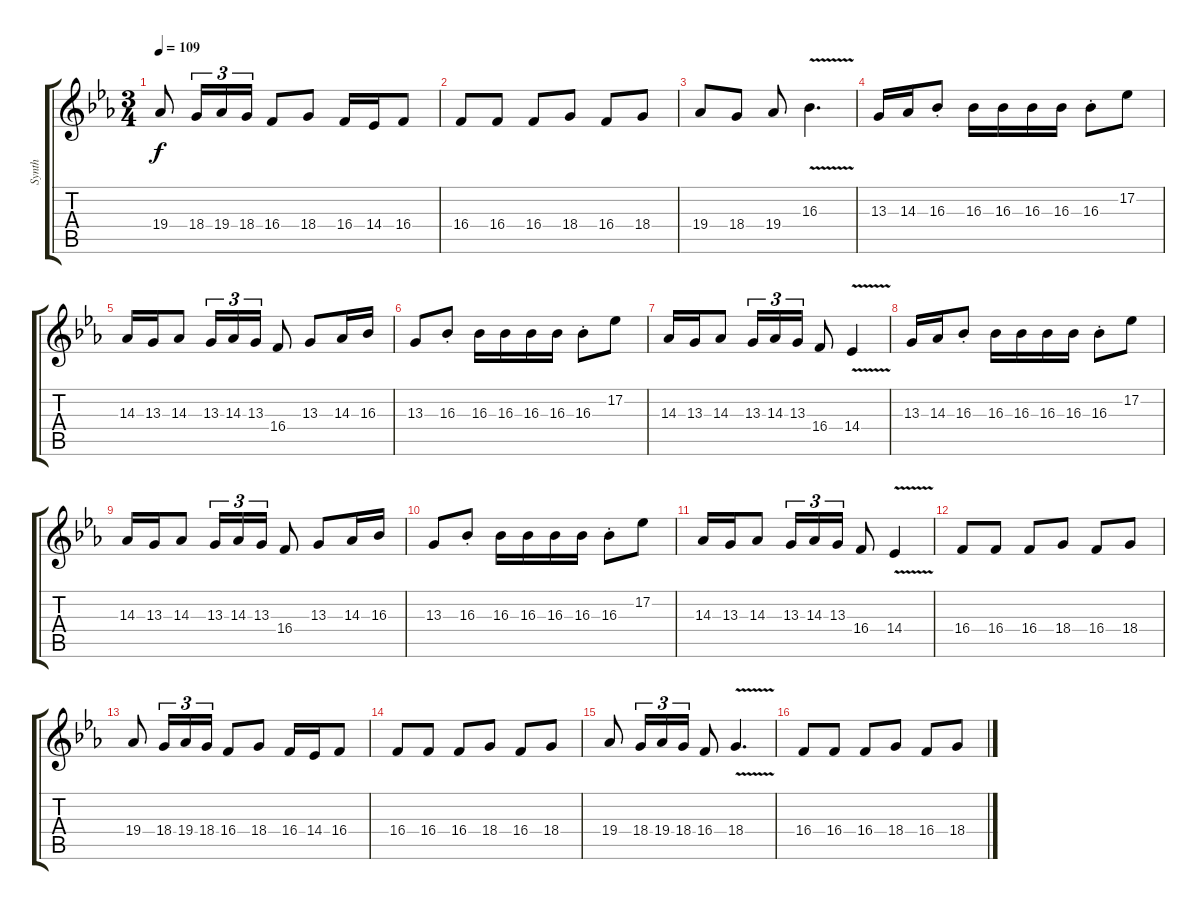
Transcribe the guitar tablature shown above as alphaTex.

\track ("Synth" "Synth") {instrument stringensemble2}
\staff {score tabs}
\tuning (Eb4 Bb3 Gb3 Db3 Ab2 Eb2) {hide}
\ts (3 4)
\tempo 109
\clef g2
\ks eb
19.4.8{dy f} 18.4.16{tu (3 2)} 19.4.16{tu (3 2)} 18.4.16{tu (3 2)} 16.4.8 18.4.8 16.4.16 14.4.16 16.4.8 |
16.4.8 16.4.8 16.4.8 18.4.8 16.4.8 18.4.8 |
19.4.8 18.4.8 19.4.8 16.3{v}.4{d} |
13.3.16 14.3.16 16.3{st}.8 16.3.16 16.3.16 16.3.16 16.3.16 16.3{st}.8 17.2.8 |
14.3.16 13.3.16 14.3.8 13.3.16{tu (3 2)} 14.3.16{tu (3 2)} 13.3.16{tu (3 2)} 16.4.8 13.3.8 14.3.16 16.3.16 |
13.3.8 16.3{st}.8 16.3.16 16.3.16 16.3.16 16.3.16 16.3{st}.8 17.2.8 |
14.3.16 13.3.16 14.3.8 13.3.16{tu (3 2)} 14.3.16{tu (3 2)} 13.3.16{tu (3 2)} 16.4.8 14.4{v}.4 |
13.3.16 14.3.16 16.3{st}.8 16.3.16 16.3.16 16.3.16 16.3.16 16.3{st}.8 17.2.8 |
14.3.16 13.3.16 14.3.8 13.3.16{tu (3 2)} 14.3.16{tu (3 2)} 13.3.16{tu (3 2)} 16.4.8 13.3.8 14.3.16 16.3.16 |
13.3.8 16.3{st}.8 16.3.16 16.3.16 16.3.16 16.3.16 16.3{st}.8 17.2.8 |
14.3.16 13.3.16 14.3.8 13.3.16{tu (3 2)} 14.3.16{tu (3 2)} 13.3.16{tu (3 2)} 16.4.8 14.4{v}.4 |
16.4.8 16.4.8 16.4.8 18.4.8 16.4.8 18.4.8 |
19.4.8 18.4.16{tu (3 2)} 19.4.16{tu (3 2)} 18.4.16{tu (3 2)} 16.4.8 18.4.8 16.4.16 14.4.16 16.4.8 |
16.4.8 16.4.8 16.4.8 18.4.8 16.4.8 18.4.8 |
19.4.8 18.4.16{tu (3 2)} 19.4.16{tu (3 2)} 18.4.16{tu (3 2)} 16.4.8 18.4{v}.4{d} |
16.4.8 16.4.8 16.4.8 18.4.8 16.4.8 18.4.8
